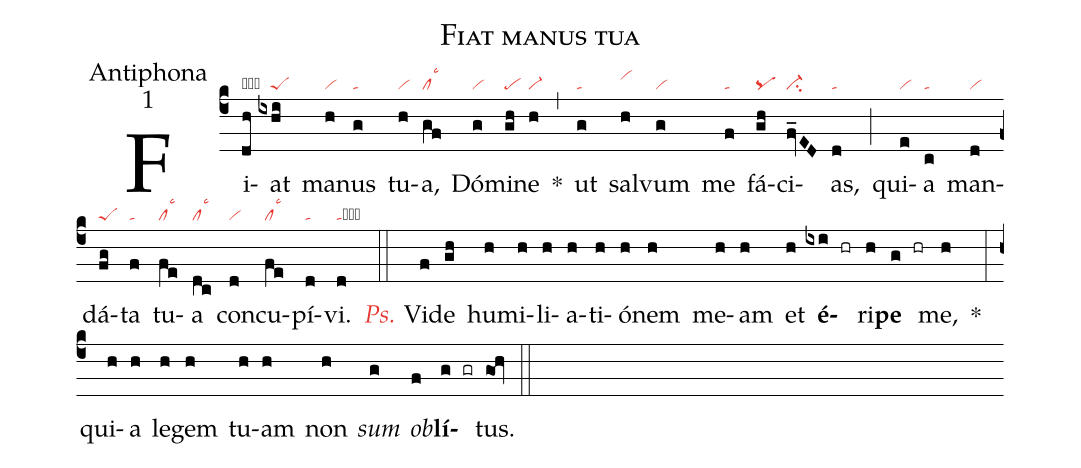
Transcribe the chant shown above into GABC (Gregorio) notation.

name:Fiat manus tua;
office-part:Antiphona;
mode:1;
nabc-lines:1;
%%
(c4) Fi(dh|obpeS)at(ixhi|////peS) ma(h|vi)nus(g|ta) tu(h|vi)a,(gf|cllsc3) Dó(g|vi)mi(gh|pe)ne(h|vi-) <sp>*</sp>(,) ut(g|ta) sal(h|vihj)vum(g|vi) me(f|ta) fá(gh|pq)ci(fv_ED|ci-)as,(d|ta) (;) qui(e|vi)a(c|ta) man(d|vi)dá(fg|peS)ta(f|ta) tu(fe|cllsc3)a(dc|cllsc3) con(d|vi)cu(fe|cllsc3)pí(d|ta)vi.(d|tacb) (::)

<i><c>Ps.</c></i> Vi(f)de(gh) hu(h)mi(h)li(h)a(h)ti(h)ó(h)nem(h) me(h)am(h) et(h) <b>é</b>(ixi hr)ri(h)<b>pe</b>(g hr) me,(h) *(:) qui(h)a(h) le(h)gem(h) tu(h)am(h) non(h) <i>sum</i>(g) <i>ob</i>(f)<b>lí</b>(g gr)tus.(goh) (::)
